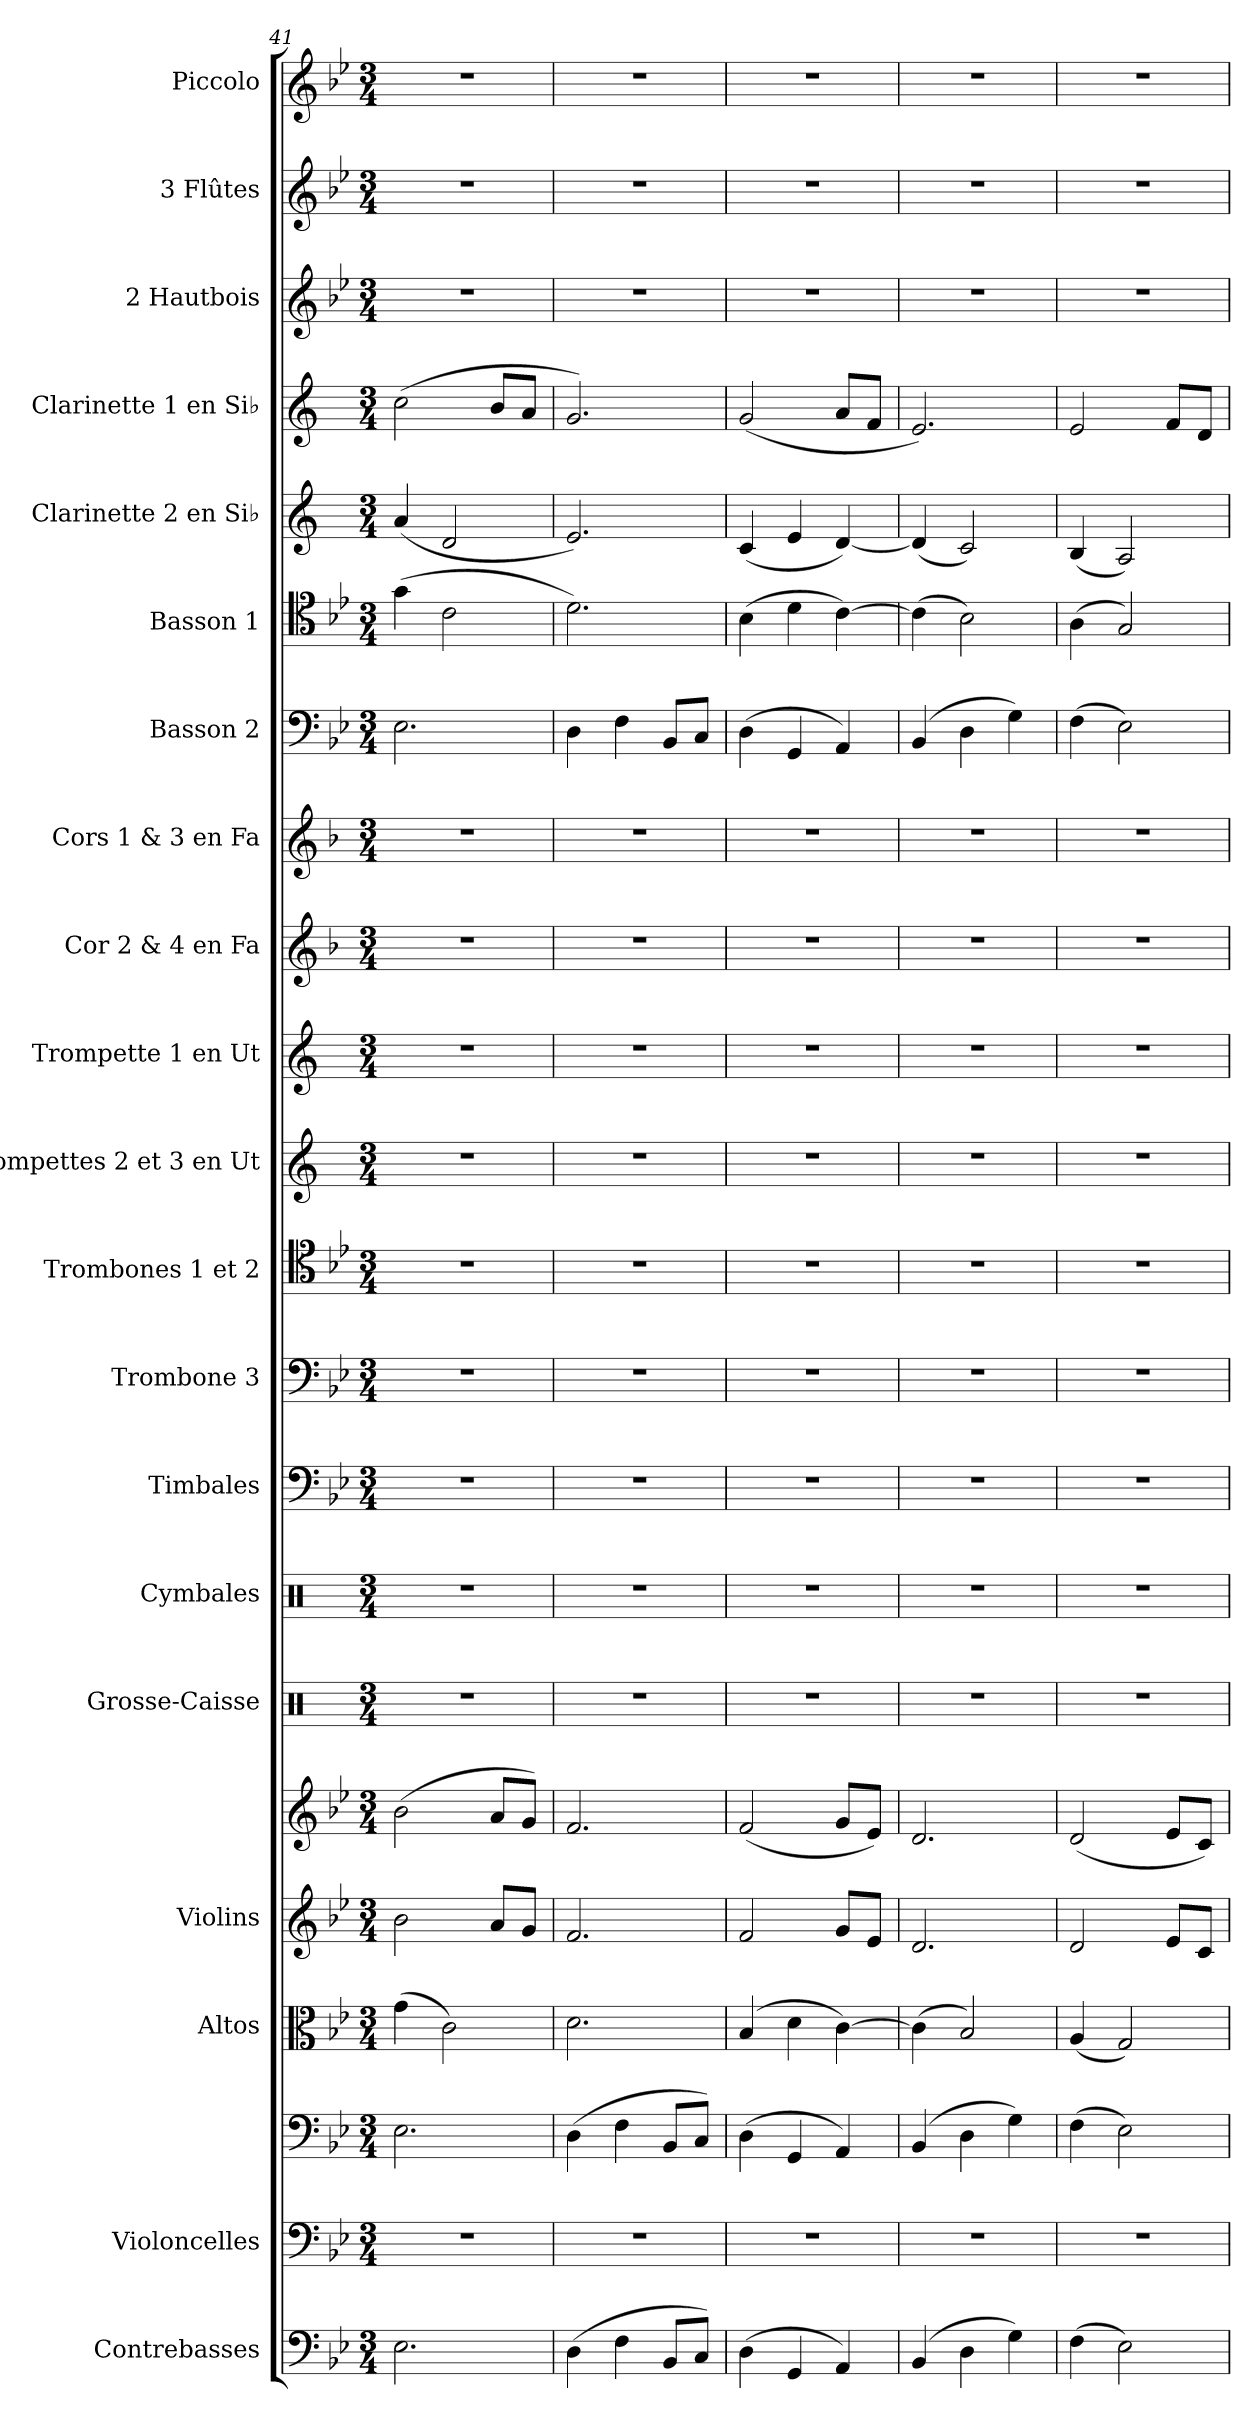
**kern	**kern	**kern	**kern	**kern	**kern	**kern	**kern	**kern	**kern	**kern	**kern	**kern	**kern	**kern	**kern	**kern	**kern	**kern	**kern	**kern	**kern
*part20	*part19	*part19	*part18	*part17	*part17	*part16	*part15	*part14	*part13	*part12	*part11	*part10	*part9	*part8	*part7	*part6	*part5	*part4	*part3	*part2	*part1
*staff22	*staff21	*staff20	*staff19	*staff18	*staff17	*staff16	*staff15	*staff14	*staff13	*staff12	*staff11	*staff10	*staff9	*staff8	*staff7	*staff6	*staff5	*staff4	*staff3	*staff2	*staff1
*I"Contrebasses	*I"Violoncelles	*	*I"Altos	*I"Violins	*	*I"Grosse-Caisse	*I"Cymbales	*I"Timbales	*I"Trombone 3	*I"Trombones 1 et 2	*I"Trompettes 2 et 3 en Ut	*I"Trompette 1 en Ut	*I"Cor 2 &amp; 4 en Fa	*I"Cors 1 &amp; 3 en Fa	*I"Basson 2	*I"Basson 1	*I"Clarinette 2 en Si♭	*I"Clarinette 1 en Si♭	*I"2 Hautbois	*I"3 Flûtes	*I"Piccolo
*I'Cb	*I'Vc	*	*	*I'Vln	*	*I'G.-C.	*I'Cym.	*	*I'Tbn.	*I'Tbn.	*I'Tromp.	*I'Tromp.	*	*I'Cors	*I'Bsn.	*I'Bsn.	*I'Cl.	*I'Cl.	*I'Htb.	*I'Fl.	*I'Picc.
*clefF4	*clefF4	*clefF4	*clefC3	*clefG2	*clefG2	*clefX	*clefX	*clefF4	*clefF4	*clefC4	*clefG2	*clefG2	*clefG2	*clefG2	*clefF4	*clefC4	*clefG2	*clefG2	*clefG2	*clefG2	*clefG2
*ITrd7c12	*	*	*	*	*	*	*	*	*	*	*ITrd1c2	*ITrd1c2	*ITrd4c7	*ITrd4c7	*	*	*ITrd1c2	*ITrd1c2	*	*	*ITrd-7c-12
*k[b-e-]	*k[b-e-]	*k[b-e-]	*k[b-e-]	*k[b-e-]	*k[b-e-]	*k[]	*k[]	*k[b-e-]	*k[b-e-]	*k[b-e-]	*k[b-e-]	*k[b-e-]	*k[b-e-]	*k[b-e-]	*k[b-e-]	*k[b-e-]	*k[b-e-]	*k[b-e-]	*k[b-e-]	*k[b-e-]	*k[b-e-]
*M3/4	*M3/4	*M3/4	*M3/4	*M3/4	*M3/4	*M3/4	*M3/4	*M3/4	*M3/4	*M3/4	*M3/4	*M3/4	*M3/4	*M3/4	*M3/4	*M3/4	*M3/4	*M3/4	*M3/4	*M3/4	*M3/4
=41	=41	=41	=41	=41	=41	=41	=41	=41	=41	=41	=41	=41	=41	=41	=41	=41	=41	=41	=41	=41	=41
2.EE-\	2.r	2.E-\	(>4g\	2b-\	(>2b-\	2.r	2.r	2.r	2.r	2.r	2.r	2.r	2.r	2.r	2.E-\	(>4g\	(<4g/	(>2b-\	2.r	2.r	2.r
.	.	.	2c\)	.	.	.	.	.	.	.	.	.	.	.	.	2c\	2c/	.	.	.	.
.	.	.	.	8a/L	8a/L	.	.	.	.	.	.	.	.	.	.	.	.	8a/L	.	.	.
.	.	.	.	8g/J	8g/J)	.	.	.	.	.	.	.	.	.	.	.	.	8g/J	.	.	.
=42	=42	=42	=42	=42	=42	=42	=42	=42	=42	=42	=42	=42	=42	=42	=42	=42	=42	=42	=42	=42	=42
(>4DD\	2.r	(>4D\	2.d\	2.f/	2.f/	2.r	2.r	2.r	2.r	2.r	2.r	2.r	2.r	2.r	4D\	2.d\)	2.d/)	2.f/)	2.r	2.r	2.r
4FF\	.	4F\	.	.	.	.	.	.	.	.	.	.	.	.	4F\	.	.	.	.	.	.
8BBB-/L	.	8BB-/L	.	.	.	.	.	.	.	.	.	.	.	.	8BB-/L	.	.	.	.	.	.
8CC/J)	.	8C/J)	.	.	.	.	.	.	.	.	.	.	.	.	8C/J	.	.	.	.	.	.
=43	=43	=43	=43	=43	=43	=43	=43	=43	=43	=43	=43	=43	=43	=43	=43	=43	=43	=43	=43	=43	=43
(>4DD\	2.r	(>4D\	(>4B-/	2f/	(<2f/	2.r	2.r	2.r	2.r	2.r	2.r	2.r	2.r	2.r	(>4D\	(>4B-\	(<4B-/	(<2f/	2.r	2.r	2.r
4GGG/	.	4GG/	4d\	.	.	.	.	.	.	.	.	.	.	.	4GG/	4d\	4d/	.	.	.	.
4AAA/)	.	4AA/)	[4c\)	8g/L	8g/L	.	.	.	.	.	.	.	.	.	4AA/)	[4c\)	[4c/)	8g/L	.	.	.
.	.	.	.	8e-/J	8e-/J)	.	.	.	.	.	.	.	.	.	.	.	.	8e-/J	.	.	.
=44	=44	=44	=44	=44	=44	=44	=44	=44	=44	=44	=44	=44	=44	=44	=44	=44	=44	=44	=44	=44	=44
(>4BBB-/	2.r	(>4BB-/	(>4c\]	2.d/	2.d/	2.r	2.r	2.r	2.r	2.r	2.r	2.r	2.r	2.r	(>4BB-/	(>4c\]	(<4c/]	2.d/)	2.r	2.r	2.r
4DD\	.	4D\	2B-/)	.	.	.	.	.	.	.	.	.	.	.	4D\	2B-\)	2B-/)	.	.	.	.
4GG\)	.	4G\)	.	.	.	.	.	.	.	.	.	.	.	.	4G\)	.	.	.	.	.	.
=45	=45	=45	=45	=45	=45	=45	=45	=45	=45	=45	=45	=45	=45	=45	=45	=45	=45	=45	=45	=45	=45
(>4FF\	2.r	(>4F\	(<4A/	2d/	(<2d/	2.r	2.r	2.r	2.r	2.r	2.r	2.r	2.r	2.r	(>4F\	(>4A\	(<4A/	2d/	2.r	2.r	2.r
2EE-\)	.	2E-\)	2G/)	.	.	.	.	.	.	.	.	.	.	.	2E-\)	2G/)	2G/)	.	.	.	.
.	.	.	.	8e-/L	8e-/L	.	.	.	.	.	.	.	.	.	.	.	.	8e-/L	.	.	.
.	.	.	.	8c/J	8c/J)	.	.	.	.	.	.	.	.	.	.	.	.	8c/J	.	.	.
=	=	=	=	=	=	=	=	=	=	=	=	=	=	=	=	=	=	=	=	=	=
*-	*-	*-	*-	*-	*-	*-	*-	*-	*-	*-	*-	*-	*-	*-	*-	*-	*-	*-	*-	*-	*-
